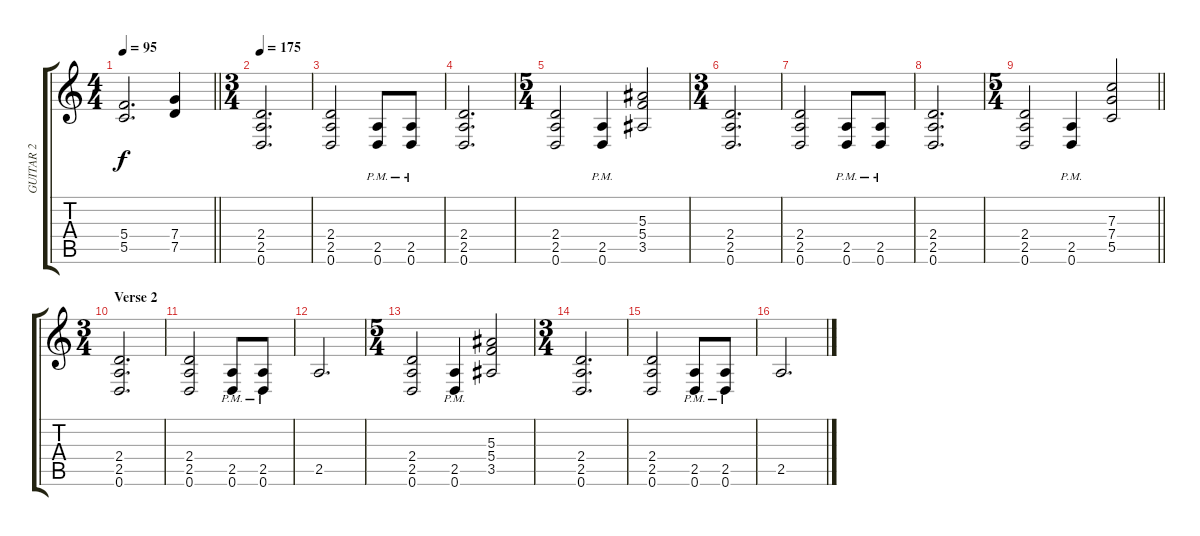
\track ("GUITAR 2" "GUITAR 2") {instrument overdrivenguitar}
\staff {score tabs}
\tuning (D4 A3 F3 C3 G2 D2) {hide}
\ts (4 4)
\tempo 95
\clef g2
\barLineRight lightlight
\ks c
(5.4 5.5).2{d dy f} (7.4 7.5).4 |
\ts (3 4)
\tempo 175
(2.4 2.5 0.6).2{d} |
(2.4 2.5 0.6).2 (2.5{pm} 0.6{pm}).8 (2.5{pm} 0.6{pm}).8 |
(2.4 2.5 0.6).2{d} |
\ts (5 4)
(2.4 2.5 0.6).2 (2.5{pm} 0.6{pm}).4 (5.3 5.4 3.5).2 |
\ts (3 4)
(2.4 2.5 0.6).2{d} |
(2.4 2.5 0.6).2 (2.5{pm} 0.6{pm}).8 (2.5{pm} 0.6{pm}).8 |
(2.4 2.5 0.6).2{d} |
\ts (5 4)
\barLineRight lightlight
(2.4 2.5 0.6).2 (2.5{pm} 0.6{pm}).4 (7.3 7.4 5.5).2 |
\ts (3 4)
\section ("" "Verse 2")
(2.4 2.5 0.6).2{d} |
(2.4 2.5 0.6).2 (2.5{pm} 0.6{pm}).8 (2.5{pm} 0.6{pm}).8 |
2.5.2{d} |
\ts (5 4)
(2.4 2.5 0.6).2 (2.5{pm} 0.6{pm}).4 (5.3 5.4 3.5).2 |
\ts (3 4)
(2.4 2.5 0.6).2{d} |
(2.4 2.5 0.6).2 (2.5{pm} 0.6{pm}).8 (2.5{pm} 0.6{pm}).8 |
2.5.2{d}
